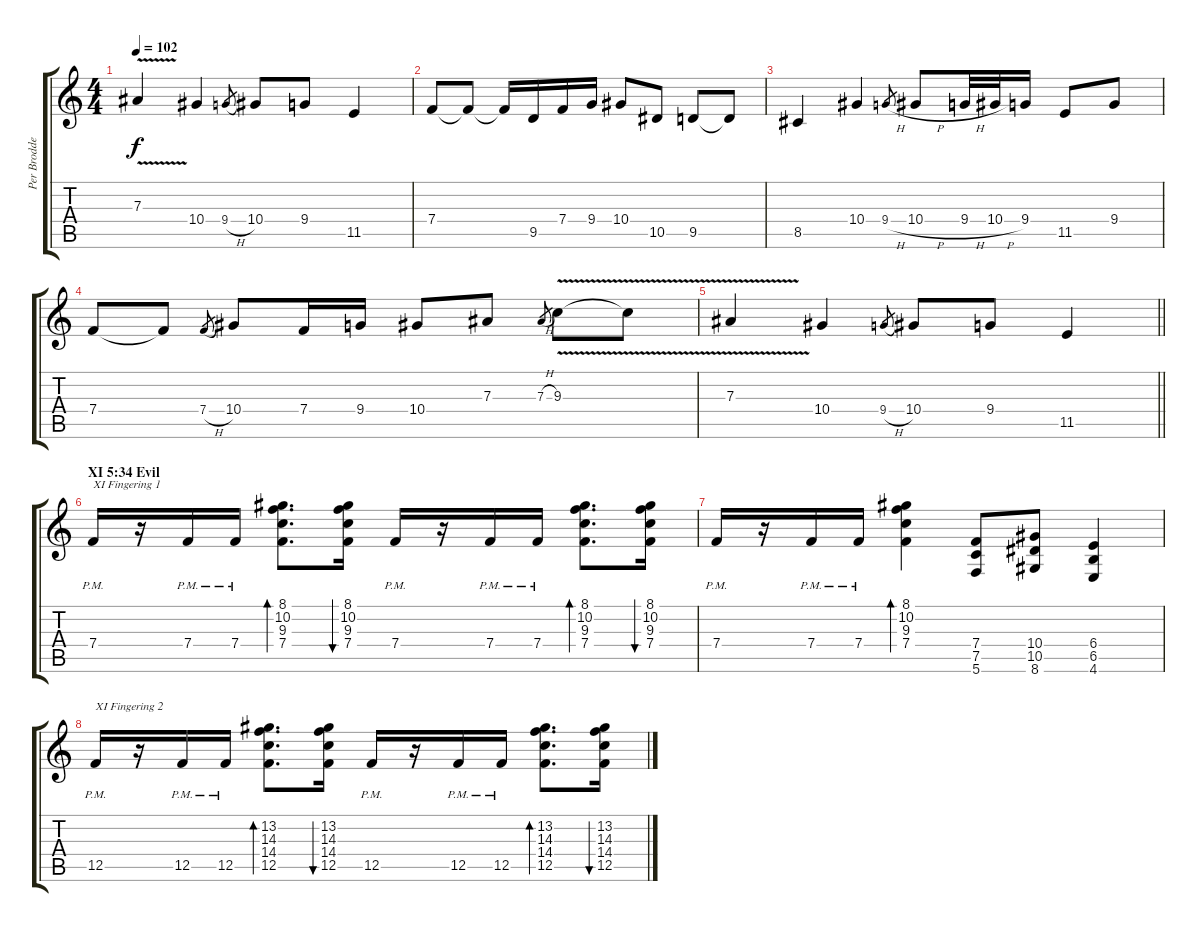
\track ("Per Broddesson (Guitar) C-Tuning" "Per Brodde") {instrument acousticguitarsteel}
\staff {score tabs}
\tuning (C4 G3 Eb3 Bb2 F2 C2) {hide}
\ts (4 4)
\tempo 102
\clef g2
\ks c
7.3{v}.4{dy f} 10.4.4 9.4{h}.8{gr} 10.4.8 9.4.8 11.5.4 |
7.4.8 7.4{t}.8 7.4{t}.16 9.5.16 7.4.16 9.4.16 10.4.8 10.5.8 9.5.8 9.5{t}.8 |
8.5.4 10.4.4 9.4{h}.8{gr} 10.4{h}.8 9.4{h}.32 10.4{h}.32 9.4.16 11.5.8 9.4.8 |
7.4.8 7.4{t}.8 7.4{h}.8{gr} 10.4.8 7.4.16 9.4.16 10.4.8 7.3.8 7.3{h}.8{gr} 9.3{v}.8 9.3{t}.8 |
\barLineRight lightlight
7.3{v}.4 10.4.4 9.4{h}.8{gr} 10.4.8 9.4.8 11.5.4 |
\section ("" "XI 5:34 Evil")
7.4{pm}.16{txt "XI Fingering 1" instrument overdrivenguitar} r.16 7.4{pm}.16 7.4{pm}.16 (8.1 10.2 9.3 7.4).8{d bd 60} (8.1 10.2 9.3 7.4).16{bu 60} 7.4{pm}.16 r.16 7.4{pm}.16 7.4{pm}.16 (8.1 10.2 9.3 7.4).8{d bd 60} (8.1 10.2 9.3 7.4).16{bu 60} |
7.4{pm}.16 r.16 7.4{pm}.16 7.4{pm}.16 (8.1 10.2 9.3 7.4).4{bd 60} (7.4 7.5 5.6).8 (10.4 10.5 8.6).8 (6.4 6.5 4.6).4 |
12.5{pm}.16{txt "XI Fingering 2"} r.16 12.5{pm}.16 12.5{pm}.16 (13.2 14.3 14.4 12.5).8{d bd 60} (13.2 14.3 14.4 12.5).16{bu 60} 12.5{pm}.16 r.16 12.5{pm}.16 12.5{pm}.16 (13.2 14.3 14.4 12.5).8{d bd 60} (13.2 14.3 14.4 12.5).16{bu 60}
